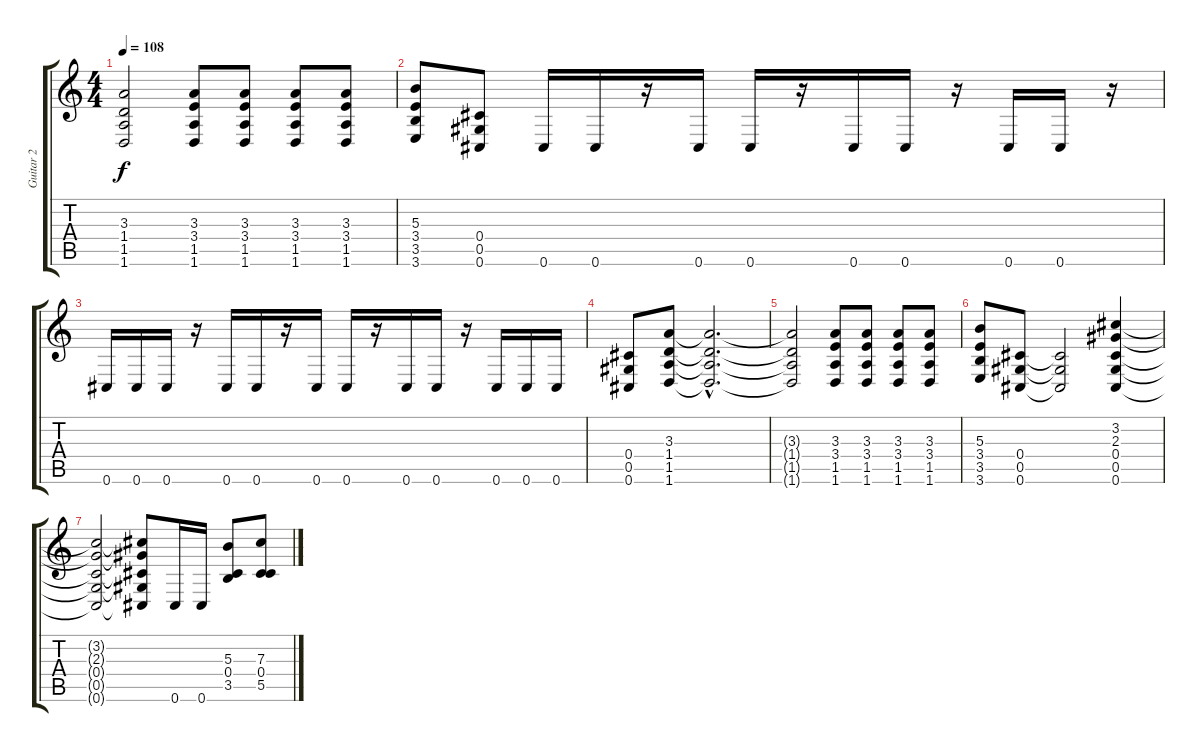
\track ("Guitar 2" "Guitar 2") {instrument distortionguitar}
\staff {score tabs}
\tuning (Eb4 Bb3 Gb3 Db3 Ab2 Db2) {hide}
\ts (4 4)
\tempo 108
\clef g2
\ks c
(3.3{t} 1.4{t} 1.5{t} 1.6{t}).2{dy f} (3.3 3.4 1.5 1.6).8 (3.3 3.4 1.5 1.6).8 (3.3 3.4 1.5 1.6).8 (3.3 3.4 1.5 1.6).8 |
(5.3 3.4 3.5 3.6).8 (0.4 0.5 0.6).8 0.6.16 0.6.16 r.16 0.6.16 0.6.16 r.16 0.6.16 0.6.16 r.16 0.6.16 0.6.16 r.16 |
0.6.16 0.6.16 0.6.16 r.16 0.6.16 0.6.16 r.16 0.6.16 0.6.16 r.16 0.6.16 0.6.16 r.16 0.6.16 0.6.16 0.6.16 |
(0.4 0.5 0.6).8 (3.3 1.4 1.5 1.6).8 (3.3{hac t} 1.4{hac t} 1.5{hac t} 1.6{hac t}).2{d} |
(3.3{t} 1.4{t} 1.5{t} 1.6{t}).2 (3.3 3.4 1.5 1.6).8 (3.3 3.4 1.5 1.6).8 (3.3 3.4 1.5 1.6).8 (3.3 3.4 1.5 1.6).8 |
(5.3 3.4 3.5 3.6).8 (0.4 0.5 0.6).8 (0.4{t} 0.5{t} 0.6{t}).2 (3.2 2.3 0.4 0.5 0.6).4 |
(3.2{t} 2.3{t} 0.4{t} 0.5{t} 0.6{t}).2 (3.2{t} 2.3{t} 0.4{t} 0.5{t} 0.6{t}).8 0.6.16 0.6.16 (5.3 0.4 3.5).8 (7.3 0.4 5.5).8
